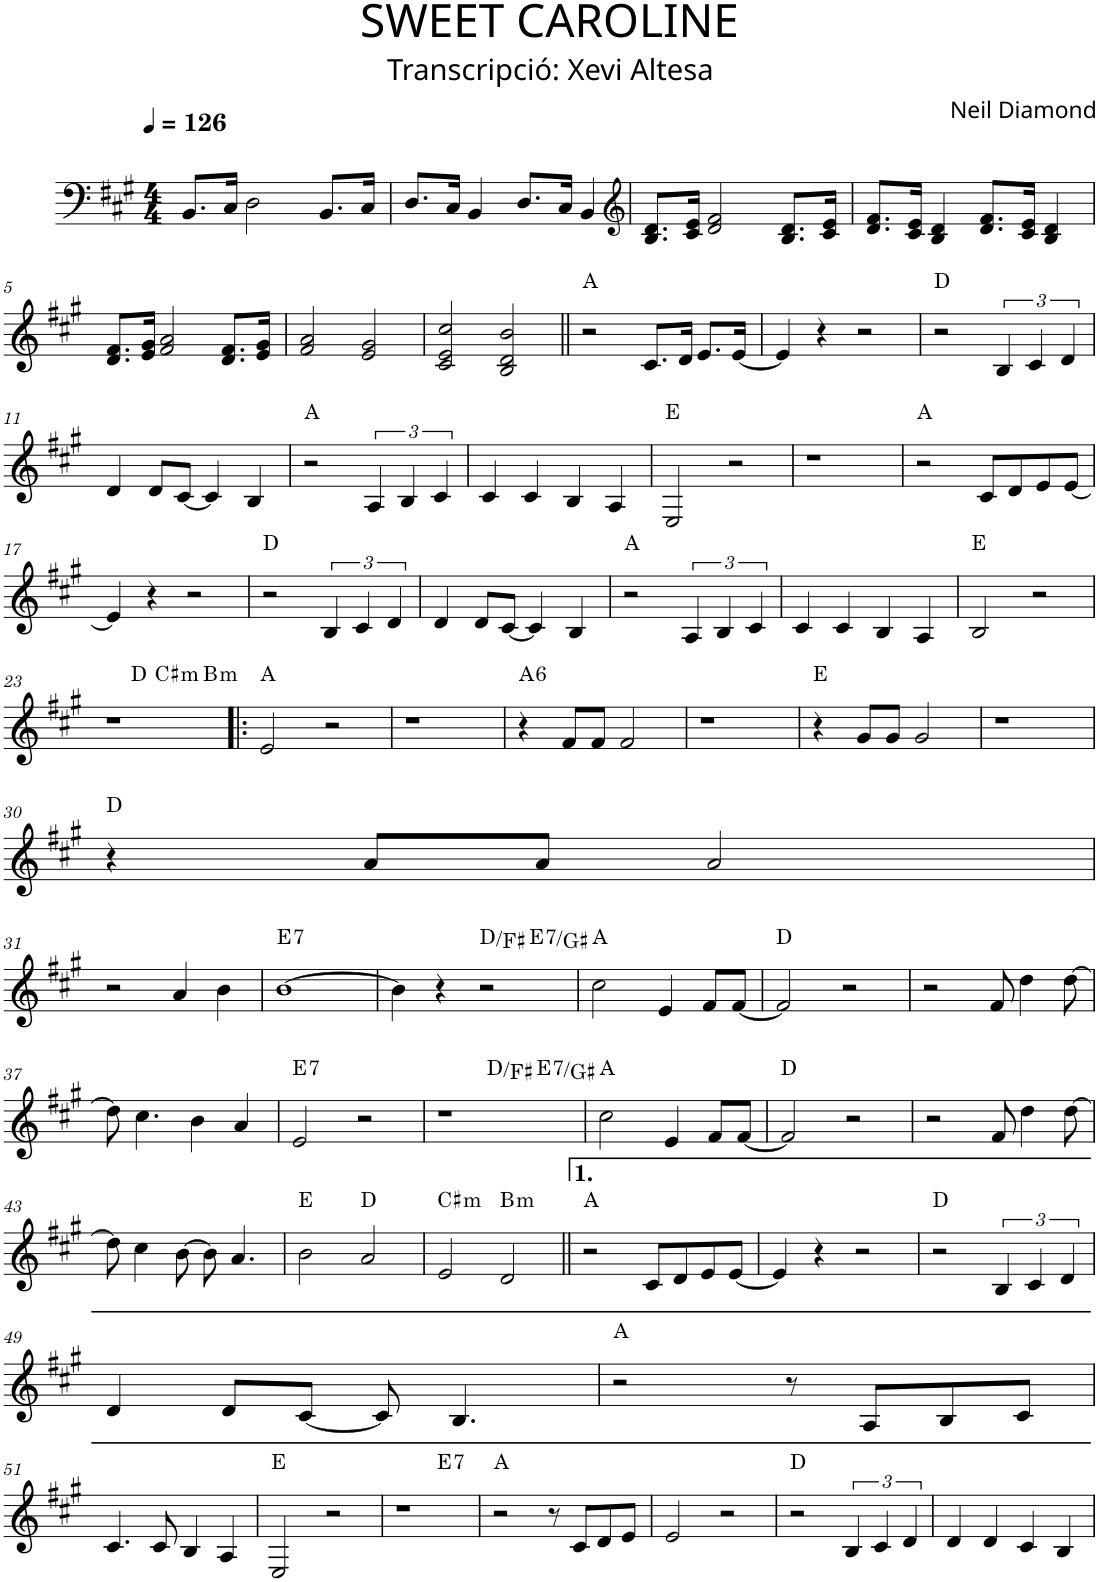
**kern	**harte
*part1	*part1
*staff1	*
*I"P1	*
*clefF4	*
*k[f#c#g#]	*
*M4/4	*
*MM126	*
=1	=1
8.BB/L	.
16C#/Jk	.
2D\	.
8.BB/L	.
16C#/Jk	.
=2	=2
8.D/L	.
16C#/Jk	.
4BB/	.
8.D/L	.
16C#/Jk	.
4BB/	.
=3	=3
*clefG2	*
8.B/ 8.d/L	.
16c#/ 16e/Jk	.
2d/ 2f#/	.
8.B/ 8.d/L	.
16c#/ 16e/Jk	.
=4	=4
8.d/ 8.f#/L	.
16c#/ 16e/Jk	.
4B/ 4d/	.
8.d/ 8.f#/L	.
16c#/ 16e/Jk	.
4B/ 4d/	.
!!LO:LB:g=z
=5	=5
8.d/ 8.f#/L	.
16e/ 16g#/Jk	.
2f#/ 2a/	.
8.d/ 8.f#/L	.
16e/ 16g#/Jk	.
=6	=6
2f#/ 2a/	.
2e/ 2g#/	.
=7	=7
2c#/ 2e/ 2cc#/	.
2B/ 2d/ 2b/	.
=8||	=8||
2r	A:maj
8.c#/L	.
16d/Jk	.
8.e/L	.
[16e/Jk	.
=9	=9
4e/]	.
4r	.
2r	.
=10	=10
2r	D:maj
6B/	.
6c#/	.
6d/	.
!!LO:LB:g=z
=11	=11
4d/	.
8d/L	.
[8c#/J	.
4c#/]	.
4B/	.
=12	=12
2r	A:maj
6A/	.
6B/	.
6c#/	.
=13	=13
4c#/	.
4c#/	.
4B/	.
4A/	.
=14	=14
2E/	E:maj
2r	.
=15	=15
1r	.
=16	=16
2r	A:maj
8c#/L	.
8d/	.
8e/	.
[8e/J	.
!!LO:LB:g=z
=17	=17
4e/]	.
4r	.
2r	.
=18	=18
2r	D:maj
6B/	.
6c#/	.
6d/	.
=19	=19
4d/	.
8d/L	.
[8c#/J	.
4c#/]	.
4B/	.
=20	=20
2r	A:maj
6A/	.
6B/	.
6c#/	.
=21	=21
4c#/	.
4c#/	.
4B/	.
4A/	.
=22	=22
2B/	E:maj
2r	.
!!LO:LB:g=z
=23	=23
*^	*
*	*^	*
*	*	*^	*
1r	4ryy	2ryy	2.ryy	.
.	2.ryy	.	.	D:maj
!	!	!	!	!LO:H:kt=m
.	.	2ryy	.	C#:min
!	!	!	!	!LO:H:kt=m
.	.	.	4ryy	B:min
*v	*v	*v	*v	*
=24!|:	=24!|:
2e/	A:maj
2r	.
=25	=25
1r	.
=26	=26
!	!LO:H:kt=6
4r	A:maj6
8f#/L	.
8f#/J	.
2f#/	.
=27	=27
1r	.
=28	=28
4r	E:maj
8g#/L	.
8g#/J	.
2g#/	.
=29	=29
1r	.
!!LO:LB:g=z
=30	=30
4r	D:maj
8a/L	.
8a/J	.
2a/	.
!!LO:LB:g=z
=31	=31
2r	.
4a/	.
4b\	.
=32	=32
!	!LO:H:kt=7
[1b	E:7
=33	=33
*^	*
4b\]	2.ryy	.
4r	.	.
2r	.	D:maj/3
!	!	!LO:H:kt=7
.	4ryy	E:7/3
*v	*v	*
=34	=34
2cc#\	A:maj
4e/	.
8f#/L	.
[8f#/J	.
=35	=35
2f#/]	D:maj
2r	.
=36	=36
2r	.
8f#/	.
4dd\	.
[8dd\	.
!!LO:LB:g=z
=37	=37
8dd\]	.
4.cc#\	.
4b\	.
4a/	.
=38	=38
!	!LO:H:kt=7
2e/	E:7
2r	.
=39	=39
*^	*
*	*^	*
1r	2ryy	2.ryy	.
.	2ryy	.	D:maj/3
!	!	!	!LO:H:kt=7
.	.	4ryy	E:7/3
*v	*v	*v	*
=40	=40
2cc#\	A:maj
4e/	.
8f#/L	.
[8f#/J	.
=41	=41
2f#/]	D:maj
2r	.
=42	=42
2r	.
8f#/	.
4dd\	.
[8dd\	.
!!LO:LB:g=z
=43	=43
8dd\]	.
4cc#\	.
[8b\	.
8b\]	.
4.a/	.
=44	=44
2b\	E:maj
2a/	D:maj
=45	=45
!	!LO:H:kt=m
2e/	C#:min
!	!LO:H:kt=m
2d/	B:min
=46||	=46||
2r	A:maj
8c#/L	.
8d/	.
8e/	.
[8e/J	.
=47	=47
4e/]	.
4r	.
2r	.
=48	=48
2r	D:maj
6B/	.
6c#/	.
6d/	.
!!LO:LB:g=z
=49	=49
4d/	.
8d/L	.
[8c#/J	.
8c#/]	.
4.B/	.
=50	=50
2r	A:maj
8r	.
8A/L	.
8B/	.
8c#/J	.
!!LO:LB:g=z
=51	=51
4.c#/	.
8c#/	.
4B/	.
4A/	.
=52	=52
2E/	E:maj
2r	.
=53	=53
*^	*
1r	2ryy	.
!	!	!LO:H:kt=7
.	2ryy	E:7
*v	*v	*
=54	=54
2r	A:maj
8r	.
8c#/L	.
8d/	.
8e/J	.
=55	=55
2e/	.
2r	.
=56	=56
2r	D:maj
6B/	.
6c#/	.
6d/	.
=57	=57
4d/	.
4d/	.
4c#/	.
4B/	.
=	=
*-	*-
